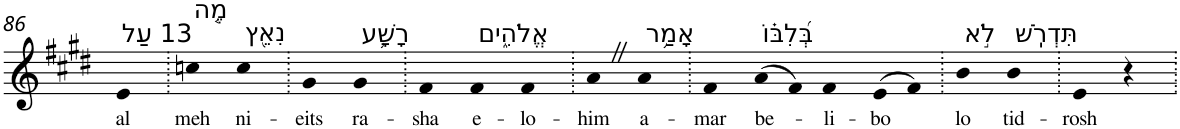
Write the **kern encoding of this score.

**kern	**text
*part1	*part1
*staff1	*staff1
*I"Piano	*
*I'Pno	*
!!LO:PB:g=z
*clefG2	*
*k[f#c#g#d#]	*
*E:	*
=86	=86
!LO:TX:a:t=13 עַל	!
!	!LO:LY:b
4e	al
=87.	=87.
!LO:TX:a:t=מֶ֤ה	!
!	!LO:LY:b
4ccn	meh
!LO:TX:a:t=נִאֵ֖ץ	!
!	!LO:LY:b
4cc	ni-
=88.	=88.
!	!LO:LY:b
4g#	-eits
!LO:TX:a:t=רָשָׁ֥ע	!
!	!LO:LY:b
4g#	ra-
=89.	=89.
!	!LO:LY:b
4f#	-sha
!LO:TX:a:t=אֱלֹהִ֑ים	!
!	!LO:LY:b
4f#	e-
!	!LO:LY:b
4f#	-lo-
=90.	=90.
!	!LO:LY:b
4aZ	-him
!LO:TX:a:t=אָמַ֥ר	!
!	!LO:LY:b
4a	a-
=91.	=91.
!	!LO:LY:b
4f#	-mar
!LO:TX:a:t=בְּ֝לִבּ֗וֹ	!
!	!LO:LY:b
(>8a	be-
8f#)	.
!	!LO:LY:b
4f#	-li-
!	!LO:LY:b
(>8e	-bo
8f#)	.
=92.	=92.
!LO:TX:a:t=לֹ֣א	!
!	!LO:LY:b
4b	lo
!LO:TX:a:t=תִּדְרֹֽשׁ	!
!	!LO:LY:b
4b	tid-
=93.	=93.
!	!LO:LY:b
4e	-rosh
4r	.
=.	=.
*-	*-
